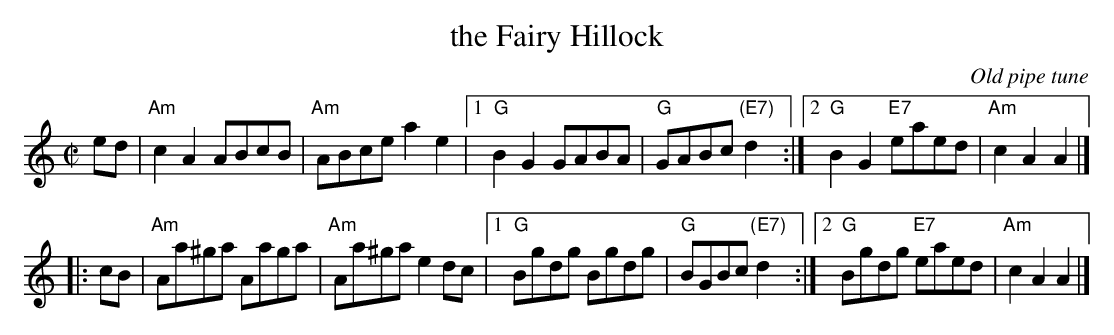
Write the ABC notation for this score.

X:1
T: the Fairy Hillock
O: Old pipe tune
M: C|
L: 1/8
K: Am
   ed \
| "Am"c2A2 ABcB | "Am"ABce a2e2 |1 "G"B2G2 GABA | "G"GABc "(E7)"d2 \
                               :|2 "G"B2G2 "E7"eaed | "Am"c2A2 A2 |]
|: cB \
| "Am"Aa^ga Aaga | "Am"Aa^ga e2dc |1 "G"Bgdg Bgdg | "G"BGBc "(E7)"d2 \
                                 :|2 "G"Bgdg "E7"eaed | "Am"c2A2 A2 |]
